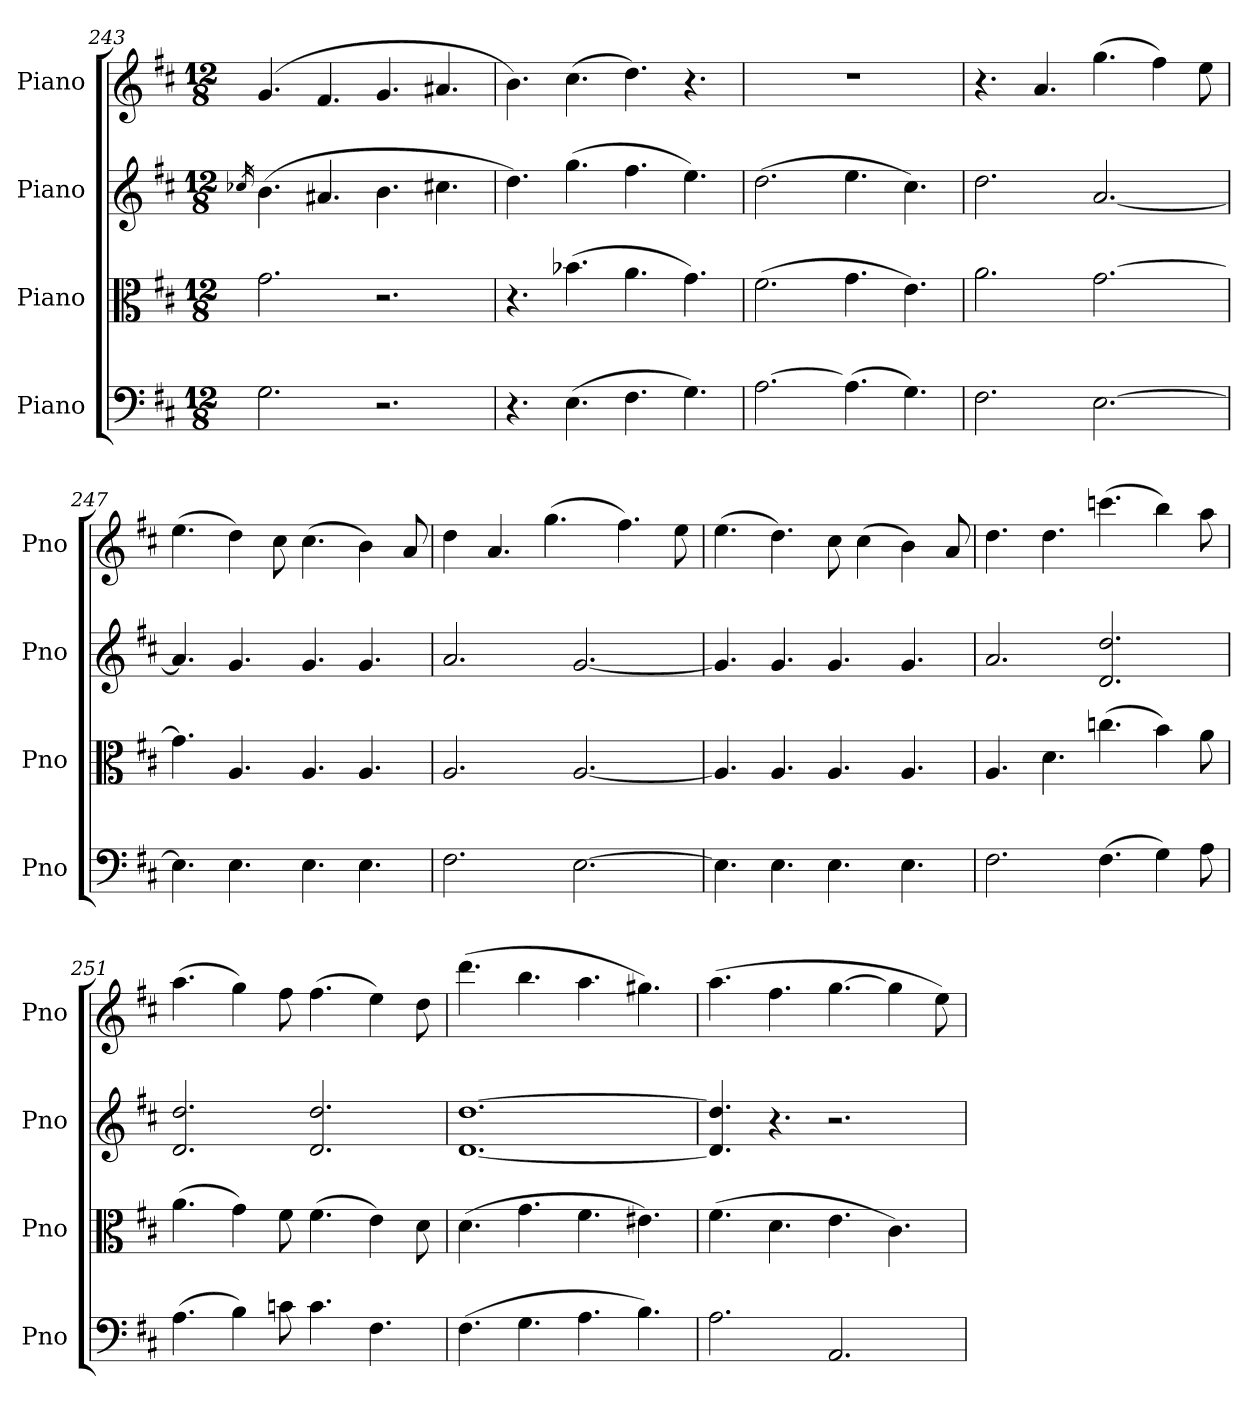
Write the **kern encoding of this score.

**kern	**kern	**kern	**kern
*part4	*part3	*part2	*part1
*staff4	*staff3	*staff2	*staff1
*I"Piano	*I"Piano	*I"Piano	*I"Piano
*I'Pno	*I'Pno	*I'Pno	*I'Pno
*clefF4	*clefC3	*clefG2	*clefG2
*k[f#c#]	*k[f#c#]	*k[f#c#]	*k[f#c#]
*M12/8	*M12/8	*M12/8	*M12/8
=243	=243	=243	=243
.	.	16qcc-X/	.
2.G\	2.g\	(4.b\	(4.g/
.	.	4.a#X/	4.f#/
2.r	2.r	4.b\	4.g/
.	.	4.cc#X\	4.a#X/
=244	=244	=244	=244
4.r	4.r	4.dd\)	4.b\)
(4.E\	(4.b-X\	(4.gg\	(4.cc#\
4.F#\	4.a\	4.ff#\	4.dd\)
4.G\)	4.g\)	4.ee\)	4.r
=245	=245	=245	=245
[2.A\	(2.f#\	(2.dd\	1.r
(4.A\]	4.g\	4.ee\	.
4.G\)	4.e\)	4.cc#\)	.
=246	=246	=246	=246
2.F#\	2.a\	2.dd\	4.r
.	.	.	4.a/
[2.E\	[2.g\	[2.a/	(4.gg\
.	.	.	4ff#\)
.	.	.	8ee\
=247	=247	=247	=247
4.E\]	4.g\]	4.a/]	(4.ee\
4.E\	4.A/	4.g/	4dd\)
.	.	.	8cc#\
4.E\	4.A/	4.g/	(4.cc#\
4.E\	4.A/	4.g/	4b\)
.	.	.	8a/
=248	=248	=248	=248
2.F#\	2.A/	2.a/	4dd\
.	.	.	4.a/
.	.	.	(4.gg\
[2.E\	[2.A/	[2.g/	.
.	.	.	4.ff#\)
.	.	.	8ee\
=249	=249	=249	=249
4.E\]	4.A/]	4.g/]	(4.ee\
4.E\	4.A/	4.g/	4.dd\)
4.E\	4.A/	4.g/	8cc#\
.	.	.	(4cc#\
4.E\	4.A/	4.g/	4b\)
.	.	.	8a/
=250	=250	=250	=250
2.F#\	4.A/	2.a/	4.dd\
.	4.d\	.	4.dd\
(4.F#\	(4.ccn\	2.d/ 2.dd/	(4.cccn\
4G\)	4b\)	.	4bb\)
8A\	8a\	.	8aa\
!!LO:LB:g=z
=251	=251	=251	=251
(4.A\	(4.a\	2.d/ 2.dd/	(4.aa\
4B\)	4g\)	.	4gg\)
8cn\	8f#\	.	8ff#\
4.c\	(4.f#\	2.d/ 2.dd/	(4.ff#\
4.F#\	4e\)	.	4ee\)
.	8d\	.	8dd\
=252	=252	=252	=252
(4.F#\	(4.d\	[1.d [1.dd	(4.ddd\
4.G\	4.g\	.	4.bb\
4.A\	4.f#\	.	4.aa\
4.B\)	4.e#X\)	.	4.gg#X\)
=253	=253	=253	=253
2.A\	(4.f#\	4.d/] 4.dd/]	(4.aa\
.	4.d\	4.r	4.ff#\
2.AA/	4.e\	2.r	[4.gg\
.	4.c#\)	.	4gg\]
.	.	.	8ee\)
=	=	=	=
*-	*-	*-	*-
